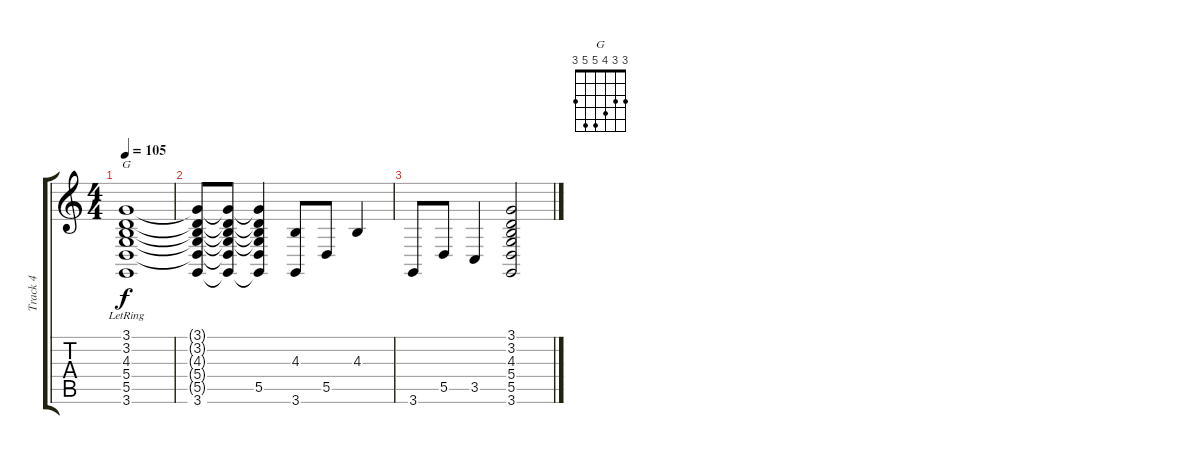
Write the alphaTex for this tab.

\track ("Track 4" "Track 4") {instrument acousticgrandpiano}
\staff {score tabs}
\tuning (E4 B3 G3 D3 A2 E2) {hide}
\chord ("G" 3 3 4 5 5 3)
\ts (4 4)
\tempo 105
\clef g2
\ks c
(3.1 3.2{lr} 4.3{lr} 5.4{lr} 5.5 3.6).1{ch "G" dy f} |
(3.1{t} 3.2{t} 4.3{t} 5.4{t} 5.5{t} 3.6).8 (3.1{t} 3.2{t} 4.3{t} 5.4{t} 5.5{t} 3.6{t}).8 (3.1{t} 3.2{t} 4.3{t} 5.4{t} 5.5 3.6{t}).4 (4.3 3.6).8 5.5.8 4.3.4 |
3.6.8 5.5.8 3.5.4 (3.1 3.2 4.3 5.4 5.5 3.6).2
